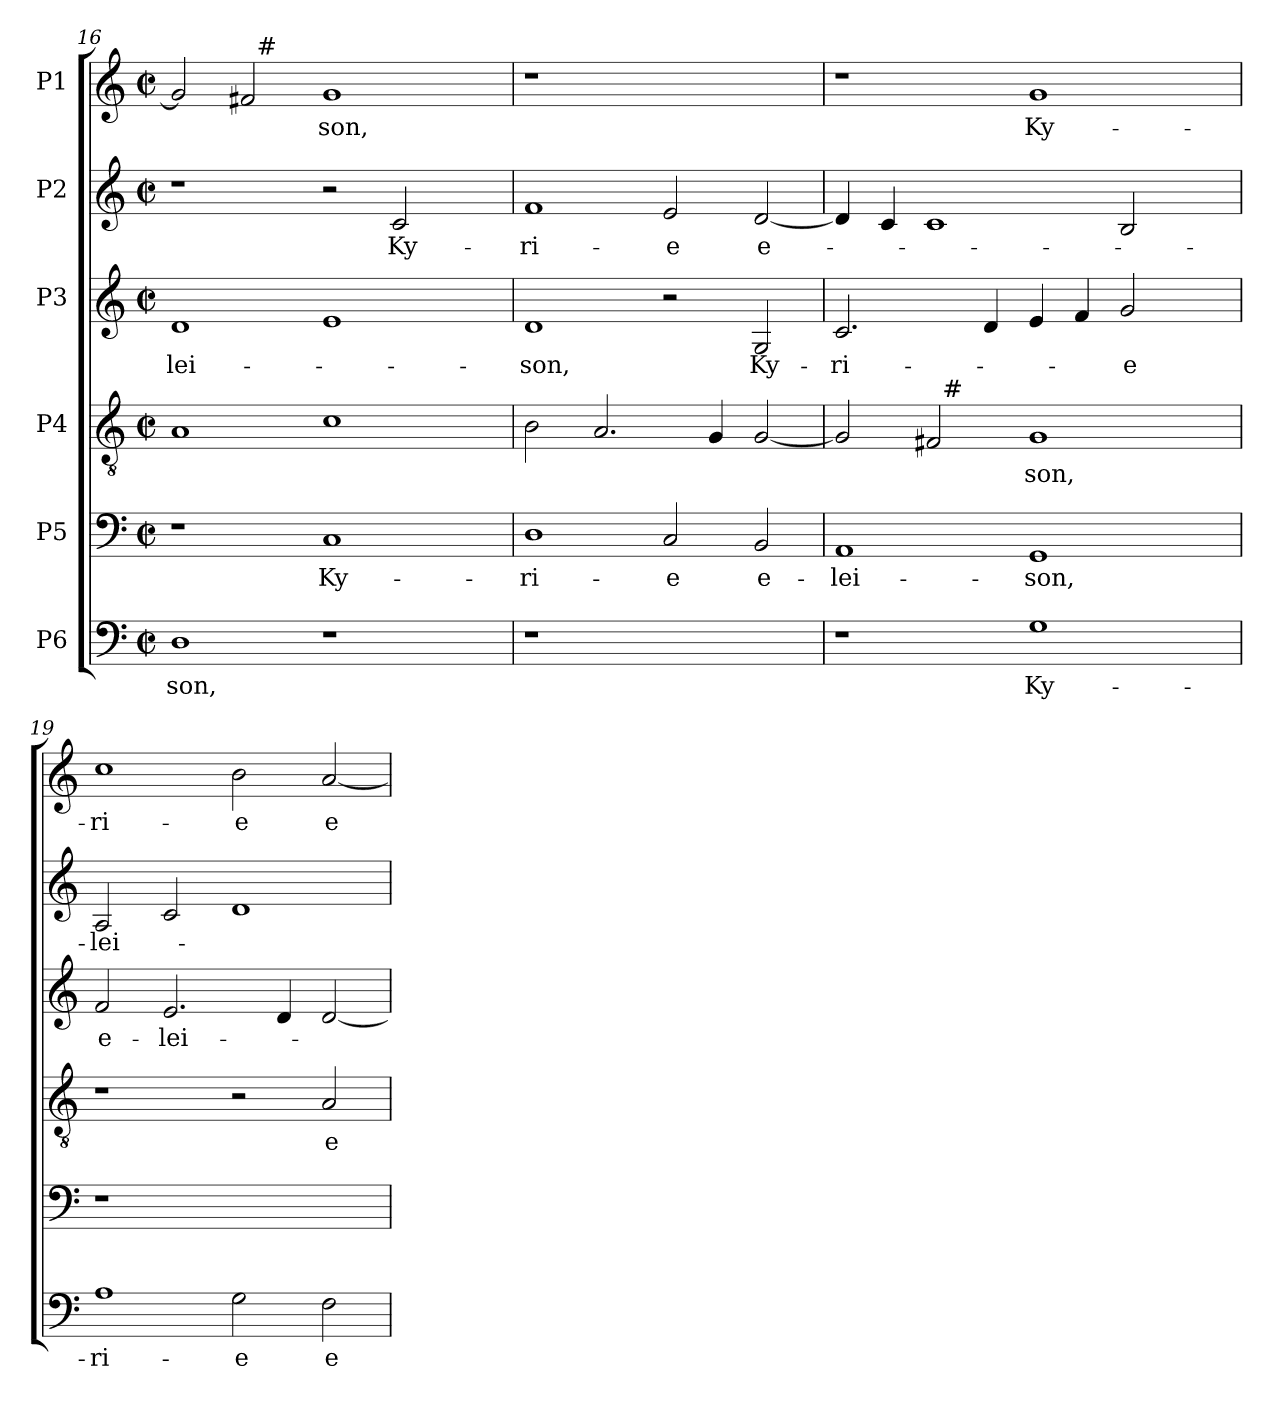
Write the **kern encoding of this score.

**kern	**text	**kern	**text	**kern	**text	**kern	**text	**kern	**text	**kern	**text
*part6	*part6	*part5	*part5	*part4	*part4	*part3	*part3	*part2	*part2	*part1	*part1
*staff6	*staff6	*staff5	*staff5	*staff4	*staff4	*staff3	*staff3	*staff2	*staff2	*staff1	*staff1
*I"P6	*	*I"P5	*	*I"P4	*	*I"P3	*	*I"P2	*	*I"P1	*
*clefF4	*	*clefF4	*	*clefGv2	*	*clefG2	*	*clefG2	*	*clefG2	*
*	*	*	*	*ITrd7c12	*	*	*	*	*	*	*
*k[]	*	*k[]	*	*k[]	*	*k[]	*	*k[]	*	*k[]	*
*C:	*	*C:	*	*C:	*	*C:	*	*C:	*	*C:	*
*M2/2	*	*M2/2	*	*M2/2	*	*M2/2	*	*M2/2	*	*M2/2	*
*met(c|)	*	*met(c|)	*	*met(c|)	*	*met(c|)	*	*met(c|)	*	*met(c|)	*
=16	=16	=16	=16	=16	=16	=16	=16	=16	=16	=16	=16
!	!LO:LY:b:color=#000000	!	!	!	!	!	!	!	!	!	!
!	!	!	!	!	!	!	!LO:LY:b:color=#000000	!	!	!	!
*	*	*	*	*	*	*	*	*	*	*^	*
1Di	-son,	1r	.	1AAi	.	1di	-lei-	1r	.	2gi/]	2ryy	.
.	.	.	.	.	.	.	.	.	.	2f#i/	32ryy	.
.	.	.	.	.	.	.	.	.	.	.	256ryy	.
!	!	!	!	!	!	!	!	!	!	!	!LO:TX:a:t=#	!
.	.	.	.	.	.	.	.	.	.	.	1ryy	.
!	!	!	!LO:LY:b:color=#000000	!	!	!	!	!	!	!	!	!
!	!	!	!	!	!	!	!	!	!	!	!	!LO:LY:b:color=#000000
1r	.	1Ci	Ky-	1Ci	.	1ei	.	2r	.	1gi	.	-son,
!	!	!	!	!	!	!	!	!	!LO:LY:b:color=#000000	!	!	!
.	.	.	.	.	.	.	.	2ci/	Ky-	.	.	.
.	.	.	.	.	.	.	.	.	.	.	4ryy	.
.	.	.	.	.	.	.	.	.	.	.	8ryy	.
.	.	.	.	.	.	.	.	.	.	.	16ryy	.
.	.	.	.	.	.	.	.	.	.	.	64..ryy	.
=17	=17	=17	=17	=17	=17	=17	=17	=17	=17	=17	=17	=17
!LO:N:vis=1	!	!	!	!	!	!	!	!	!	!	!	!
*	*	*	*	*	*	*	*	*	*	*v	*v	*
*	*	*	*	*	*	*	*	*	*	*^	*
!	!	!	!LO:LY:b:color=#000000	!	!	!	!	!	!	!	!	!
*	*	*	*	*	*	*	*	*	*	*v	*v	*
*	*	*	*	*	*	*	*	*	*	*^	*
!	!	!	!	!	!	!	!LO:LY:b:color=#000000	!	!	!	!	!
*	*	*	*	*	*	*	*	*	*	*v	*v	*
*	*	*	*	*	*	*	*	*	*	*^	*
!	!	!	!	!	!	!	!	!	!LO:LY:b:color=#000000	!LO:N:vis=1	!	!
*	*	*	*	*	*	*	*	*	*	*v	*v	*
1r	.	1Di	-ri-	2BBi\	.	1di	-son,	1fi	-ri-	1r	.
.	.	.	.	2.AAi/	.	.	.	.	.	.	.
!	!	!	!LO:LY:b:color=#000000	!	!	!	!	!	!	!	!
!	!	!	!	!	!	!	!	!	!LO:LY:b:color=#000000	!	!
1ryy	.	2Ci/	-e	.	.	2r	.	2ei/	-e	1ryy	.
.	.	.	.	4GGi/	.	.	.	.	.	.	.
!	!	!	!LO:LY:b:color=#000000	!	!	!	!	!	!	!	!
!	!	!	!	!	!	!	!LO:LY:b:color=#000000	!	!	!	!
!	!	!	!	!	!	!	!	!	!LO:LY:b:color=#000000	!	!
.	.	2BBi/	e-	[2GGi/	.	2Gi/	Ky-	[2di/	e-	.	.
=18	=18	=18	=18	=18	=18	=18	=18	=18	=18	=18	=18
!	!	!	!LO:LY:b:color=#000000	!	!	!	!	!	!	!	!
!	!	!	!	!	!	!	!LO:LY:b:color=#000000	!	!	!	!
*	*	*	*	*^	*	*	*	*	*	*	*
1r	.	1AAi	-lei-	2GGi/]	2ryy	.	2.ci/	-ri-	4di/]	.	1r	.
.	.	.	.	.	.	.	.	.	4ci/	.	.	.
.	.	.	.	2FF#i/	32ryy	.	.	.	1ci	.	.	.
.	.	.	.	.	256ryy	.	.	.	.	.	.	.
!	!	!	!	!	!LO:TX:a:t=#	!	!	!	!	!	!	!
.	.	.	.	.	1ryy	.	.	.	.	.	.	.
.	.	.	.	.	.	.	4di/	.	.	.	.	.
!	!LO:LY:b:color=#000000	!	!	!	!	!	!	!	!	!	!	!
!	!	!	!LO:LY:b:color=#000000	!	!	!	!	!	!	!	!	!
!	!	!	!	!	!	!LO:LY:b:color=#000000	!	!	!	!	!	!
!	!	!	!	!	!	!	!	!	!	!	!	!LO:LY:b:color=#000000
1Gi	Ky-	1GGi	-son,	1GGi	.	-son,	4ei/	.	.	.	1gi	Ky-
.	.	.	.	.	.	.	4fi/	.	.	.	.	.
!	!	!	!	!	!	!	!	!LO:LY:b:color=#000000	!	!	!	!
.	.	.	.	.	.	.	2gi/	-e	2Bi/	.	.	.
.	.	.	.	.	4ryy	.	.	.	.	.	.	.
.	.	.	.	.	8ryy	.	.	.	.	.	.	.
.	.	.	.	.	16ryy	.	.	.	.	.	.	.
.	.	.	.	.	64..ryy	.	.	.	.	.	.	.
*	*	*	*	*v	*v	*	*	*	*	*	*	*
=19	=19	=19	=19	=19	=19	=19	=19	=19	=19	=19	=19
*	*	*	*	*^	*	*	*	*	*	*	*
!	!LO:LY:b:color=#000000	!LO:N:vis=1	!	!	!	!	!	!	!	!	!	!
*	*	*	*	*v	*v	*	*	*	*	*	*	*
*	*	*	*	*^	*	*	*	*	*	*	*
!	!	!	!	!	!	!	!	!LO:LY:b:color=#000000	!	!	!	!
*	*	*	*	*v	*v	*	*	*	*	*	*	*
*	*	*	*	*^	*	*	*	*	*	*	*
!	!	!	!	!	!	!	!	!	!	!LO:LY:b:color=#000000	!	!
*	*	*	*	*v	*v	*	*	*	*	*	*	*
*	*	*	*	*^	*	*	*	*	*	*	*
!	!	!	!	!	!	!	!	!	!	!	!	!LO:LY:b:color=#000000
*	*	*	*	*v	*v	*	*	*	*	*	*	*
1Ai	-ri-	1r	.	1r	.	2fi/	e-	2Ai/	-lei-	1cci	-ri-
!	!	!	!	!	!	!	!LO:LY:b:color=#000000	!	!	!	!
.	.	.	.	.	.	2.ei/	-lei-	2ci/	.	.	.
!	!LO:LY:b:color=#000000	!	!	!	!	!	!	!	!	!	!
!	!	!	!	!	!	!	!	!	!	!	!LO:LY:b:color=#000000
2Gi\	-e	1ryy	.	2r	.	.	.	1di	.	2bi\	-e
.	.	.	.	.	.	4di/	.	.	.	.	.
!	!LO:LY:b:color=#000000	!	!	!	!	!	!	!	!	!	!
!	!	!	!	!	!LO:LY:b:color=#000000	!	!	!	!	!	!
!	!	!	!	!	!	!	!	!	!	!	!LO:LY:b:color=#000000
2Fi\	e-	.	.	2AAi/	e-	[2di/	.	.	.	[2ai/	e-
=	=	=	=	=	=	=	=	=	=	=	=
*-	*-	*-	*-	*-	*-	*-	*-	*-	*-	*-	*-
